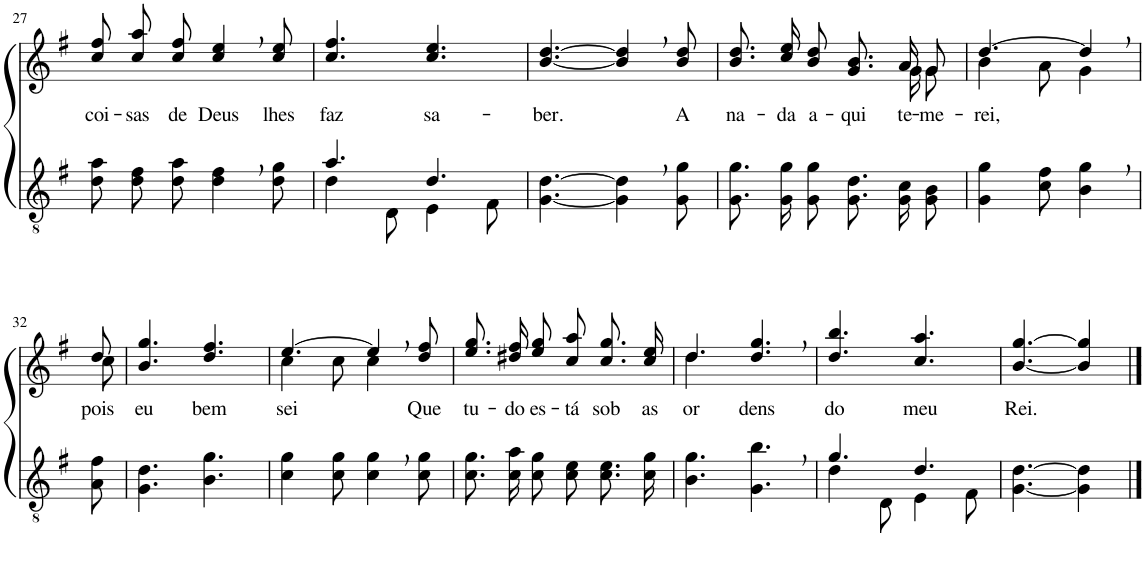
**kern	**kern	**text
*part2	*part1	*part1
*staff2	*staff1	*staff1
*I"Parte III e IV	*I"Parte I e II	*
!!LO:PB:g=z
*clefGv2	*clefG2	*
*Trd4c7	*Trd4c7	*
*k[f#]	*k[f#]	*
*M6/8	*M6/8	*
=27	=27	=27
!	!	!LO:LY:b
8d\ 8a\L	8cc\ 8ff#\L	coi-
!	!	!LO:LY:b
8d\ 8f#\	8cc\ 8aa\	-sas
!	!	!LO:LY:b
8d\ 8a\J	8cc\ 8ff#\J	de
!	!	!LO:LY:b
4d\, 4f#\,	4cc/, 4ee/,	Deus
!	!	!LO:LY:b
8d\ 8g\	8cc/ 8ee/	lhes
=28	=28	=28
*^	*	*
!	!	!	!LO:LY:b
4.a/	4d\	4.cc/ 4.ff#/	faz
.	8D\	.	.
!	!	!	!LO:LY:b
4.d/	4E\	4.cc/ 4.ee/	sa-
.	8F#\	.	.
=29	=29	=29	=29
!	!	!	!LO:LY:b
*v	*v	*	*
[4.G\ [4.d\	[4.b/ [4.dd/	-ber.
4G\], 4d\],	4b/], 4dd/],	.
!	!	!LO:LY:b
8G\ 8g\	8b/ 8dd/	A
=30	=30	=30
!	!	!LO:LY:b
*	*^	*
8.G\ 8.g\L	8.b\ 8.dd\L	16ryy	na-
!	!	!	!LO:LY:b
*	*v	*v	*
16G\ 16g\K	16cc\ 16ee\K	-da
!	!	!LO:LY:b
8G\ 8g\J	8b\ 8dd\J	a-
!	!	!LO:LY:b
8.G/ 8.d/L	8.g/ 8.b/L	-qui
*	*^	*
!	!	!	!LO:LY:b
16G/ 16c/K	16a/K	16g\KL	te-
!	!	!	!LO:LY:b
8G/ 8B/J	8g/J	8g\J	-me-
=31	=31	=31	=31
!	!	!	!LO:LY:b
4G\ 4g\	[4.dd/	4b\	-rei,
8c\ 8f#\	.	8a\	.
4B\, 4g\,	4dd,/]	4g\	.
!!LO:LB:g=z	!!
=32	=32	=32	=32
!	!	!	!LO:LY:b
8A\ 8f#\	8dd/	8cc\	pois
=33	=33	=33	=33
!	!	!	!LO:LY:b
*	*v	*v	*
4.G\ 4.d\	4.b/ 4.gg/	eu
!	!	!LO:LY:b
4.B\ 4.g\	4.dd/ 4.ff#/	bem
=34	=34	=34
*	*^	*
!	!	!	!LO:LY:b
4c\ 4g\	[4.ee/	4cc\	sei
8c\ 8g\	.	8cc\	.
4c\, 4g\,	4ee,/]	4cc\	.
!	!	!	!LO:LY:b
8c\ 8g\	8dd/ 8ff#/	8ryy	Que
=35	=35	=35	=35
!	!	!	!LO:LY:b
*	*v	*v	*
8.c\ 8.g\L	8.ee\ 8.gg\L	tu-
!	!	!LO:LY:b
16c\ 16a\K	16dd#X\ 16ff#\K	-do
!	!	!LO:LY:b
8c\ 8g\J	8ee\ 8gg\J	es-
!	!	!LO:LY:b
8c\ 8e\L	8cc\ 8aa\L	-tá
!	!	!LO:LY:b
8.c\ 8.e\	8.cc\ 8.gg\	sob
!	!	!LO:LY:b
16c\ 16g\Jk	16cc\ 16ee\Jk	as
=36	=36	=36
*	*^	*
!	!	!	!LO:LY:b
4.B\ 4.g\	4.dd/	4.dd\	or-
!	!	!	!LO:LY:b
4.G\, 4.b\,	4.dd/, 4.gg/,	4.ryy	-dens
=37	=37	=37	=37
*^	*	*	*
!	!	!	!	!LO:LY:b
*	*	*v	*v	*
4.g/	4d\	4.dd/ 4.bb/	do
.	8D\	.	.
!	!	!	!LO:LY:b
4.d/	4E\	4.cc/ 4.aa/	meu
.	8F#\	.	.
=38	=38	=38	=38
!	!	!	!LO:LY:b
*v	*v	*	*
[4.G\ [4.d\	[4.b/ [4.gg/	Rei.
4G\] 4d\]	4b/] 4gg/]	.
==	==	==
*-	*-	*-
